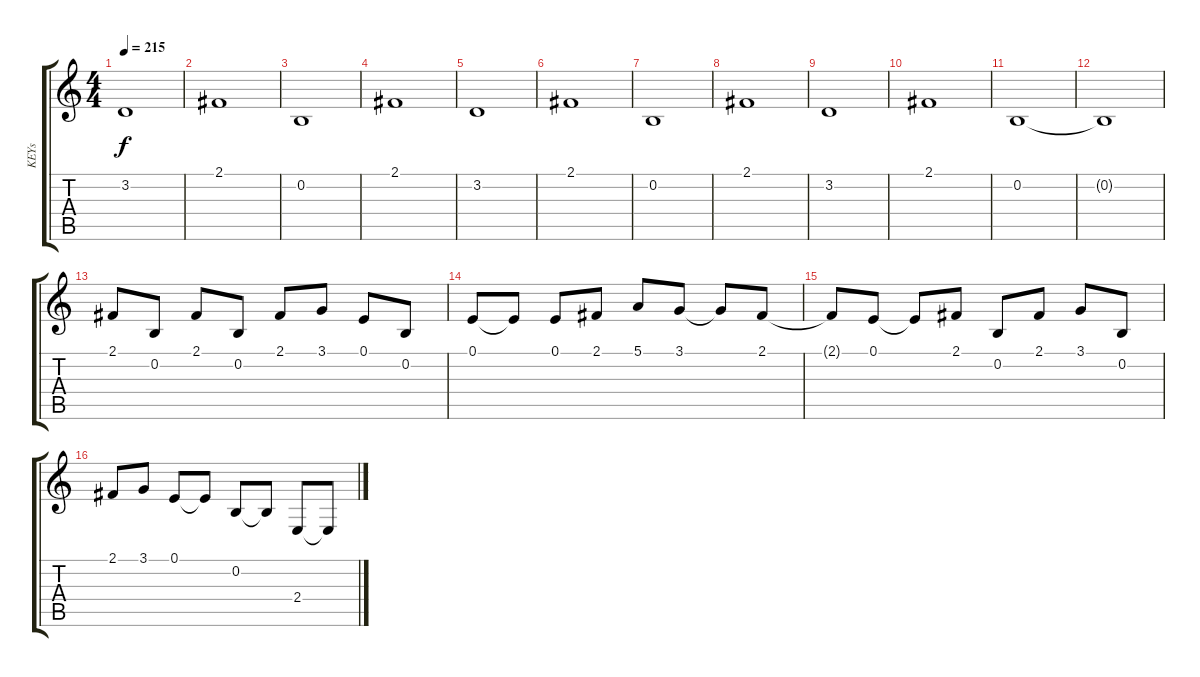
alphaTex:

\track ("KEYs" "KEYs") {instrument fx6goblins}
\staff {score tabs}
\tuning (E4 B3 G3 D3 A2 E2) {hide}
\ts (4 4)
\tempo 215
\clef g2
\ks c
3.2.1{dy f} |
2.1.1{volume 16 balance 8 instrument fx6goblins} |
0.2.1 |
2.1.1{volume 16 balance 8 instrument fx6goblins} |
3.2.1 |
2.1.1{volume 16 balance 8 instrument fx6goblins} |
0.2.1 |
2.1.1{volume 16 balance 8 instrument fx6goblins} |
3.2.1 |
2.1.1{volume 16 balance 8 instrument fx6goblins} |
0.2.1 |
0.2{t}.1 |
2.1.8{volume 16 balance 8 instrument fx6goblins} 0.2.8 2.1.8 0.2.8 2.1.8 3.1.8 0.1.8 0.2.8 |
0.1.8 0.1{t}.8 0.1.8 2.1.8 5.1.8 3.1.8 3.1{t}.8 2.1.8 |
2.1{t}.8 0.1.8 0.1{t}.8 2.1.8 0.2.8 2.1.8 3.1.8 0.2.8 |
2.1.8 3.1.8 0.1.8 0.1{t}.8 0.2.8 0.2{t}.8 2.4.8 2.4{t}.8
